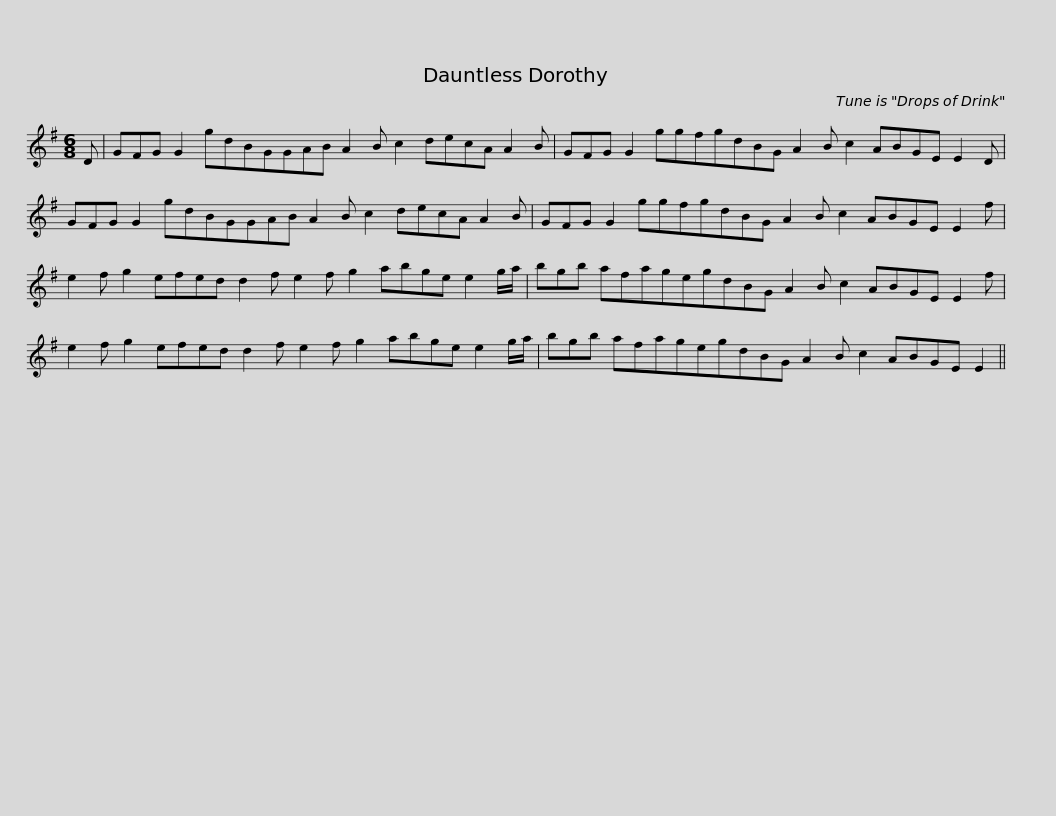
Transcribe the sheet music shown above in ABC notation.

X:1
L:1/8
M:6/8
I:linebreak $
K:Emin
V:1 treble
V:1
 D | GFG G2 gdBGGAB A2 B c2 decA A2 B |$ GFG G2 ggfgdBG A2 B c2 ABGE E2 D |$ GFG G2 gdBGGAB A2 B c2 decA A2 B |$ GFG G2 ggfgdBG A2 B c2 ABGE E2 f |$ %5
 e2 f g2 efed d2 f e2 f g2 abge e2 g/a/ |$ bgb afagegdBG A2 B c2 ABGE E2 f |$ e2 f g2 efed d2 f e2 f g2 abge e2 g/a/ |$ bgb afagegdBG A2 B c2 ABGE E2 || %9
